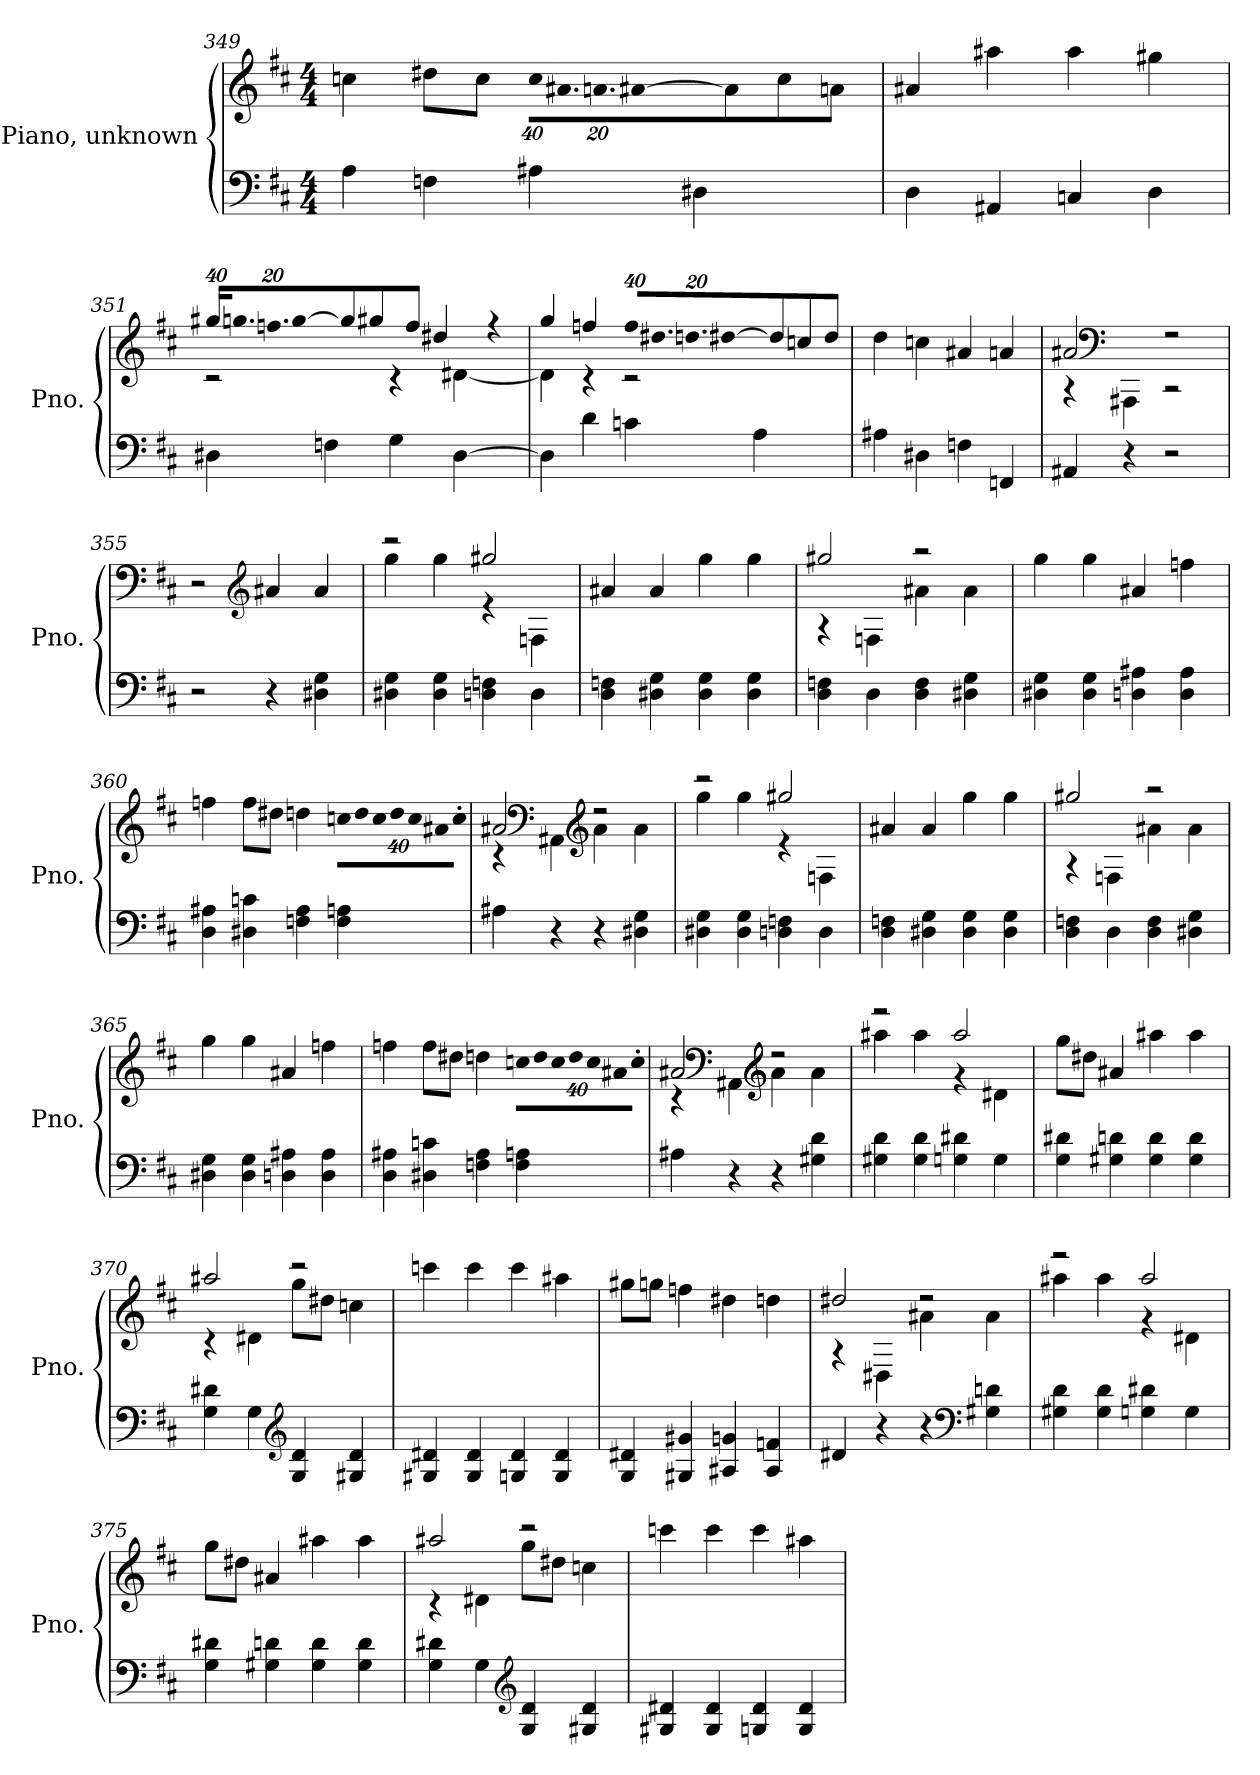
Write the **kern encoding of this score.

**kern	**kern
*part1	*part1
*staff2	*staff1
*I"Piano, unknown	*
*I'Pno.	*
*clefF4	*clefG2
*k[f#c#]	*k[f#c#]
*M4/4	*M4/4
=349	=349
4A\	4ccn\
4Fn\	8dd#X\L
.	8cc\J
*	*Xbrackettup
!	!LO:N:vis=32
4A#X\	640%23cc\LLL
!	!LO:N:vis=64.
.	640%17a#X\L
!	!LO:N:vis=64.
.	640%17an\J
!	!LO:N:vis=32
.	[640%23a#X\JJ
.	8a#\]
4D#X\	8cc\
.	8an\J
=350	=350
4D\	4a#X/
4AA#X/	4aa#X\
4Cn/	4aa#\
4D\	4gg#X\
!!LO:LB:g=z
=351	=351
!	!LO:N:vis=32
*	*^
4D#X\	640%23gg#X/LLL	2r
!	!LO:N:vis=64.	!
.	640%17ggn/L	.
!	!LO:N:vis=64.	!
.	640%17ffn/J	.
!	!LO:N:vis=32	!
.	[640%23gg/JJ	.
.	8gg/]	.
4Fn\	8gg#X/	.
.	8ff/J	.
4G\	4dd#X/	4r
[4D#\	4r	[4d#X\
=352	=352	=352
4D#\]	4gg/	4d#\]
4d\	4ffn/	4r
!	!LO:N:vis=32	!
4cn\	640%23ff/LLL	2r
!	!LO:N:vis=64.	!
.	640%17dd#X/L	.
!	!LO:N:vis=64.	!
.	640%17ddn/J	.
!	!LO:N:vis=32	!
.	[640%23dd#X/JJ	.
.	8dd#/]	.
4A\	8ccn/	.
.	8dd#/J	.
*	*v	*v
=353	=353
4A#X\	4dd\
4D#X\	4ccn\
4Fn\	4a#X/
4FFn/	4an/
!!LO:LB:g=z
=354	=354
*	*^
4AA#X/	2a#X/	4r
*	*clefF4	*
4r	.	4AAA#X\
2r	2r	2r
*	*v	*v
=355	=355
2r	2r
*	*clefG2
4r	4a#X/
4D#X\ 4G\	4a#/
=356	=356
*	*^
4D#X\ 4G\	2r	4gg\
4D#\ 4G\	.	4gg\
4Dn\ 4Fn\	2gg#X/	4r
4D\	.	4Fn\
*	*v	*v
=357	=357
4D\ 4Fn\	4a#X/
4D#X\ 4G\	4a#/
4D#\ 4G\	4gg\
4D#\ 4G\	4gg\
=358	=358
*	*^
4D\ 4Fn\	2gg#X/	4r
4D\	.	4Fn\
4D\ 4F\	2r	4a#X\
4D#X\ 4G\	.	4a#\
*	*v	*v
=359	=359
4D#X\ 4G\	4gg\
4D#\ 4G\	4gg\
4Dn\ 4A#X\	4a#X/
4D\ 4A#\	4ffn\
!!LO:LB:g=z
=360	=360
4D\ 4A#X\	4ffn\
4D#X\ 4cn\	8ff\L
.	8dd#X\J
4Fn\ 4A#\	4ddn\
!	!LO:N:vis=32
4F\ 4An\	640%23ccn\LLL
!	!LO:N:vis=32
.	640%23dd\
!	!LO:N:vis=32
.	640%23cc\
!	!LO:N:vis=32
.	640%23dd\
!	!LO:N:vis=32
.	640%23cc\
!	!LO:N:vis=32
.	640%23a#X\
!	!LO:N:vis=32
.	640%23cc'\JJJ
640ryy	.
=361	=361
*	*^
4A#X\	2a#X/	4r
*	*clefF4	*
4r	.	4AA#X\
*	*clefG2	*
4r	2r	4a#\
4D#X\ 4G\	.	4a#\
=362	=362	=362
4D#X\ 4G\	2r	4gg\
4D#\ 4G\	.	4gg\
4Dn\ 4Fn\	2gg#X/	4r
4D\	.	4Fn\
*	*v	*v
=363	=363
4D\ 4Fn\	4a#X/
4D#X\ 4G\	4a#/
4D#\ 4G\	4gg\
4D#\ 4G\	4gg\
!!LO:LB:g=z
=364	=364
*	*^
4D\ 4Fn\	2gg#X/	4r
4D\	.	4Fn\
4D\ 4F\	2r	4a#X\
4D#X\ 4G\	.	4a#\
*	*v	*v
=365	=365
4D#X\ 4G\	4gg\
4D#\ 4G\	4gg\
4Dn\ 4A#X\	4a#X/
4D\ 4A#\	4ffn\
=366	=366
4D\ 4A#X\	4ffn\
4D#X\ 4cn\	8ff\L
.	8dd#X\J
4Fn\ 4A#\	4ddn\
!	!LO:N:vis=32
4F\ 4An\	640%23ccn\LLL
!	!LO:N:vis=32
.	640%23dd\
!	!LO:N:vis=32
.	640%23cc\
!	!LO:N:vis=32
.	640%23dd\
!	!LO:N:vis=32
.	640%23cc\
!	!LO:N:vis=32
.	640%23a#X\
!	!LO:N:vis=32
.	640%23cc'\JJJ
640ryy	.
=367	=367
*	*^
4A#X\	2a#X/	4r
*	*clefF4	*
4r	.	4AA#X\
*	*clefG2	*
4r	2r	4a#\
4G#X\ 4d\	.	4a#\
!!LO:LB:g=z	!!
=368	=368	=368
4G#X\ 4d\	2r	4aa#X\
4G#\ 4d\	.	4aa#\
4Gn\ 4d#X\	2aa#/	4r
4G\	.	4d#X\
*	*v	*v
=369	=369
4G\ 4d#X\	8gg\L
.	8dd#X\J
4G#X\ 4dn\	4a#X/
4G#\ 4d\	4aa#X\
4G#\ 4d\	4aa#\
=370	=370
*	*^
4G\ 4d#X\	2aa#X/	4r
4G\	.	4d#X\
*clefG2	*	*
4G/ 4d#/	2r	8gg\L
.	.	8dd#X\J
4G#X/ 4d#/	.	4ccn\
*	*v	*v
=371	=371
4G#X/ 4d#X/	4cccn\
4G#/ 4d#/	4ccc\
4Gn/ 4d#/	4ccc\
4G/ 4d#/	4aa#X\
=372	=372
4G/ 4d#X/	8gg#X\L
.	8ggn\J
4G#X/ 4g#X/	4ffn\
4A#X/ 4gn/	4dd#X\
4A#/ 4fn/	4ddn\
!!LO:PB:g=z
=373	=373
*	*^
4d#X/	2dd#X/	4r
4r	.	4D#X\
4r	2r	4a#X\
*clefF4	*	*
4G#X\ 4dn\	.	4a#\
=374	=374	=374
4G#X\ 4d\	2r	4aa#X\
4G#\ 4d\	.	4aa#\
4Gn\ 4d#X\	2aa#/	4r
4G\	.	4d#X\
*	*v	*v
=375	=375
4G\ 4d#X\	8gg\L
.	8dd#X\J
4G#X\ 4dn\	4a#X/
4G#\ 4d\	4aa#X\
4G#\ 4d\	4aa#\
=376	=376
*	*^
4G\ 4d#X\	2aa#X/	4r
4G\	.	4d#X\
*clefG2	*	*
4G/ 4d#/	2r	8gg\L
.	.	8dd#X\J
4G#X/ 4d#/	.	4ccn\
*	*v	*v
!!LO:LB:g=z
=377	=377
4G#X/ 4d#X/	4cccn\
4G#/ 4d#/	4ccc\
4Gn/ 4d#/	4ccc\
4G/ 4d#/	4aa#X\
=	=
*-	*-
